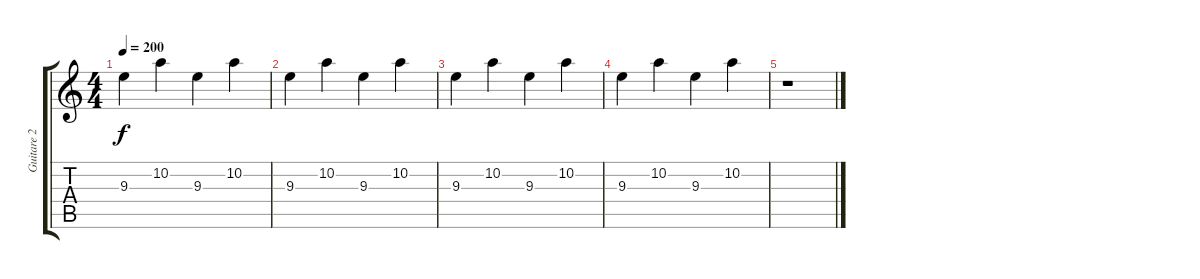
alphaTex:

\track ("Guitare 2 dropped D" "Guitare 2 ") {instrument distortionguitar}
\staff {score tabs}
\tuning (E4 B3 G3 D3 A2 D2) {hide}
\ts (4 4)
\tempo 200
\clef g2
\ks c
9.3.4{dy f} 10.2.4 9.3.4 10.2.4 |
9.3.4 10.2.4 9.3.4 10.2.4 |
9.3.4 10.2.4 9.3.4 10.2.4 |
9.3.4 10.2.4 9.3.4 10.2.4 |
r.1
